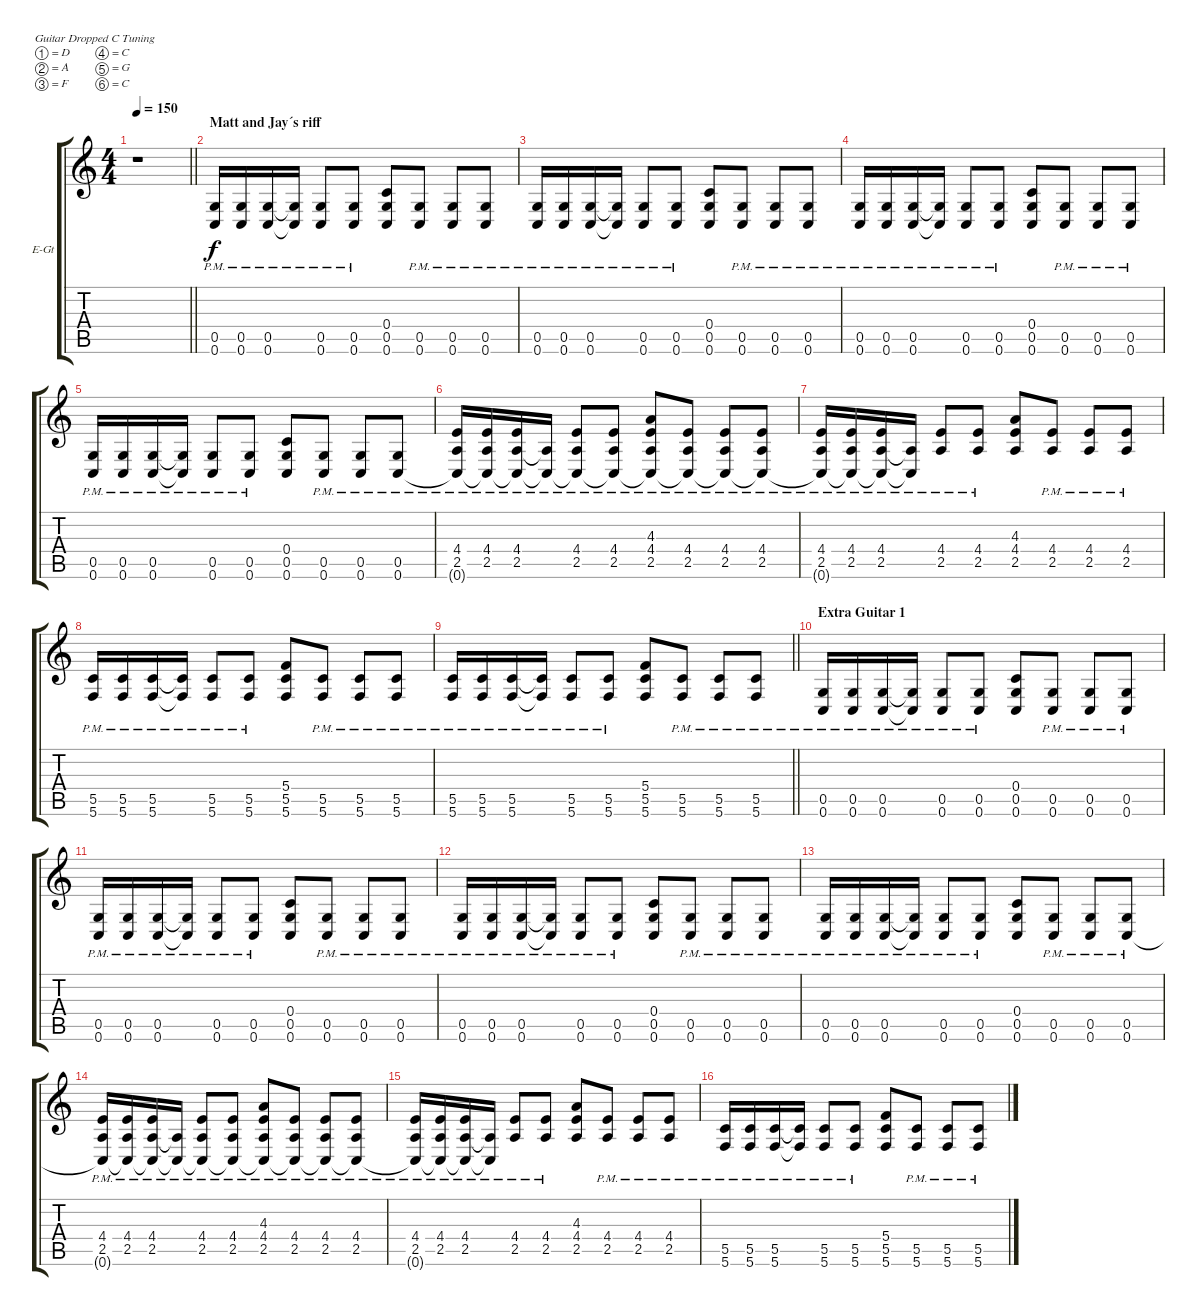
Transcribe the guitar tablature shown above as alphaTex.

\bracketExtendMode groupsimilarinstruments
\firstSystemTrackNameOrientation horizontal
\otherSystemsTrackNameOrientation horizontal
\track ("Matt" "E-Gt") {solo instrument overdrivenguitar}
\staff {score tabs}
\tuning (D4 A3 F3 C3 G2 C2)
\ts (4 4)
\tempo 150
\clef g2
\barLineRight lightlight
\ks c
r.1{dy f} |
\section ("" "Matt and Jay´s riff")
(0.5{pm} 0.6{pm}).16 (0.5{pm} 0.6{pm}).16 (0.5{pm} 0.6{pm}).16 (0.5{pm t} 0.6{pm t}).16 (0.5{pm} 0.6{pm}).8 (0.5{pm} 0.6{pm}).8 (0.4 0.5 0.6).8 (0.5{pm} 0.6{pm}).8 (0.5{pm} 0.6{pm}).8 (0.5{pm} 0.6{pm}).8 |
(0.5{pm} 0.6{pm}).16 (0.5{pm} 0.6{pm}).16 (0.5{pm} 0.6{pm}).16 (0.5{pm t} 0.6{pm t}).16 (0.5{pm} 0.6{pm}).8 (0.5{pm} 0.6{pm}).8 (0.4 0.5 0.6).8 (0.5{pm} 0.6{pm}).8 (0.5{pm} 0.6{pm}).8 (0.5{pm} 0.6{pm}).8 |
(0.5{pm} 0.6{pm}).16 (0.5{pm} 0.6{pm}).16 (0.5{pm} 0.6{pm}).16 (0.5{pm t} 0.6{pm t}).16 (0.5{pm} 0.6{pm}).8 (0.5{pm} 0.6{pm}).8 (0.4 0.5 0.6).8 (0.5{pm} 0.6{pm}).8 (0.5{pm} 0.6{pm}).8 (0.5{pm} 0.6{pm}).8 |
(0.5{pm} 0.6{pm}).16 (0.5{pm} 0.6{pm}).16 (0.5{pm} 0.6{pm}).16 (0.5{pm t} 0.6{pm t}).16 (0.5{pm} 0.6{pm}).8 (0.5{pm} 0.6{pm}).8 (0.4 0.5 0.6).8 (0.5{pm} 0.6{pm}).8 (0.5{pm} 0.6{pm}).8 (0.5{pm} 0.6{pm}).8 |
(4.4{pm} 2.5{pm} 0.6{pm t}).16 (4.4{pm} 2.5{pm} 0.6{pm t}).16 (4.4{pm} 2.5{pm} 0.6{pm t}).16 (2.5{pm t} 0.6{pm t}).16 (4.4{pm} 2.5{pm} 0.6{pm t}).8 (4.4{pm} 2.5{pm} 0.6{pm t}).8 (4.3 4.4 2.5 0.6{pm t}).8 (4.4{pm} 2.5{pm} 0.6{pm t}).8 (4.4{pm} 2.5{pm} 0.6{pm t}).8 (4.4{pm} 2.5{pm} 0.6{pm t}).8 |
(4.4{pm} 2.5{pm} 0.6{pm t}).16 (4.4{pm} 2.5{pm} 0.6{pm t}).16 (4.4{pm} 2.5{pm} 0.6{pm t}).16 (2.5{pm t} 0.6{pm t}).16 (4.4{pm} 2.5{pm}).8 (4.4{pm} 2.5{pm}).8 (4.3 4.4 2.5).8 (4.4{pm} 2.5{pm}).8 (4.4{pm} 2.5{pm}).8 (4.4{pm} 2.5{pm}).8 |
(5.5{pm} 5.6{pm}).16 (5.5{pm} 5.6{pm}).16 (5.5{pm} 5.6{pm}).16 (5.5{pm t} 5.6{pm t}).16 (5.5{pm} 5.6{pm}).8 (5.5{pm} 5.6{pm}).8 (5.4 5.5 5.6).8 (5.5{pm} 5.6{pm}).8 (5.5{pm} 5.6{pm}).8 (5.5{pm} 5.6{pm}).8 |
\barLineRight lightlight
(5.5{pm} 5.6{pm}).16 (5.5{pm} 5.6{pm}).16 (5.5{pm} 5.6{pm}).16 (5.5{pm t} 5.6{pm t}).16 (5.5{pm} 5.6{pm}).8 (5.5{pm} 5.6{pm}).8 (5.4 5.5 5.6).8 (5.5{pm} 5.6{pm}).8 (5.5{pm} 5.6{pm}).8 (5.5{pm} 5.6{pm}).8 |
\section ("" "Extra Guitar 1")
(0.5{pm} 0.6{pm}).16 (0.5{pm} 0.6{pm}).16 (0.5{pm} 0.6{pm}).16 (0.5{pm t} 0.6{pm t}).16 (0.5{pm} 0.6{pm}).8 (0.5{pm} 0.6{pm}).8 (0.4 0.5 0.6).8 (0.5{pm} 0.6{pm}).8 (0.5{pm} 0.6{pm}).8 (0.5{pm} 0.6{pm}).8 |
(0.5{pm} 0.6{pm}).16 (0.5{pm} 0.6{pm}).16 (0.5{pm} 0.6{pm}).16 (0.5{pm t} 0.6{pm t}).16 (0.5{pm} 0.6{pm}).8 (0.5{pm} 0.6{pm}).8 (0.4 0.5 0.6).8 (0.5{pm} 0.6{pm}).8 (0.5{pm} 0.6{pm}).8 (0.5{pm} 0.6{pm}).8 |
(0.5{pm} 0.6{pm}).16 (0.5{pm} 0.6{pm}).16 (0.5{pm} 0.6{pm}).16 (0.5{pm t} 0.6{pm t}).16 (0.5{pm} 0.6{pm}).8 (0.5{pm} 0.6{pm}).8 (0.4 0.5 0.6).8 (0.5{pm} 0.6{pm}).8 (0.5{pm} 0.6{pm}).8 (0.5{pm} 0.6{pm}).8 |
(0.5{pm} 0.6{pm}).16 (0.5{pm} 0.6{pm}).16 (0.5{pm} 0.6{pm}).16 (0.5{pm t} 0.6{pm t}).16 (0.5{pm} 0.6{pm}).8 (0.5{pm} 0.6{pm}).8 (0.4 0.5 0.6).8 (0.5{pm} 0.6{pm}).8 (0.5{pm} 0.6{pm}).8 (0.5{pm} 0.6{pm}).8 |
(4.4{pm} 2.5{pm} 0.6{pm t}).16 (4.4{pm} 2.5{pm} 0.6{pm t}).16 (4.4{pm} 2.5{pm} 0.6{pm t}).16 (2.5{pm t} 0.6{pm t}).16 (4.4{pm} 2.5{pm} 0.6{pm t}).8 (4.4{pm} 2.5{pm} 0.6{pm t}).8 (4.3 4.4 2.5 0.6{pm t}).8 (4.4{pm} 2.5{pm} 0.6{pm t}).8 (4.4{pm} 2.5{pm} 0.6{pm t}).8 (4.4{pm} 2.5{pm} 0.6{pm t}).8 |
(4.4{pm} 2.5{pm} 0.6{pm t}).16 (4.4{pm} 2.5{pm} 0.6{pm t}).16 (4.4{pm} 2.5{pm} 0.6{pm t}).16 (2.5{pm t} 0.6{pm t}).16 (4.4{pm} 2.5{pm}).8 (4.4{pm} 2.5{pm}).8 (4.3 4.4 2.5).8 (4.4{pm} 2.5{pm}).8 (4.4{pm} 2.5{pm}).8 (4.4{pm} 2.5{pm}).8 |
(5.5{pm} 5.6{pm}).16 (5.5{pm} 5.6{pm}).16 (5.5{pm} 5.6{pm}).16 (5.5{pm t} 5.6{pm t}).16 (5.5{pm} 5.6{pm}).8 (5.5{pm} 5.6{pm}).8 (5.4 5.5 5.6).8 (5.5{pm} 5.6{pm}).8 (5.5{pm} 5.6{pm}).8 (5.5{pm} 5.6{pm}).8
